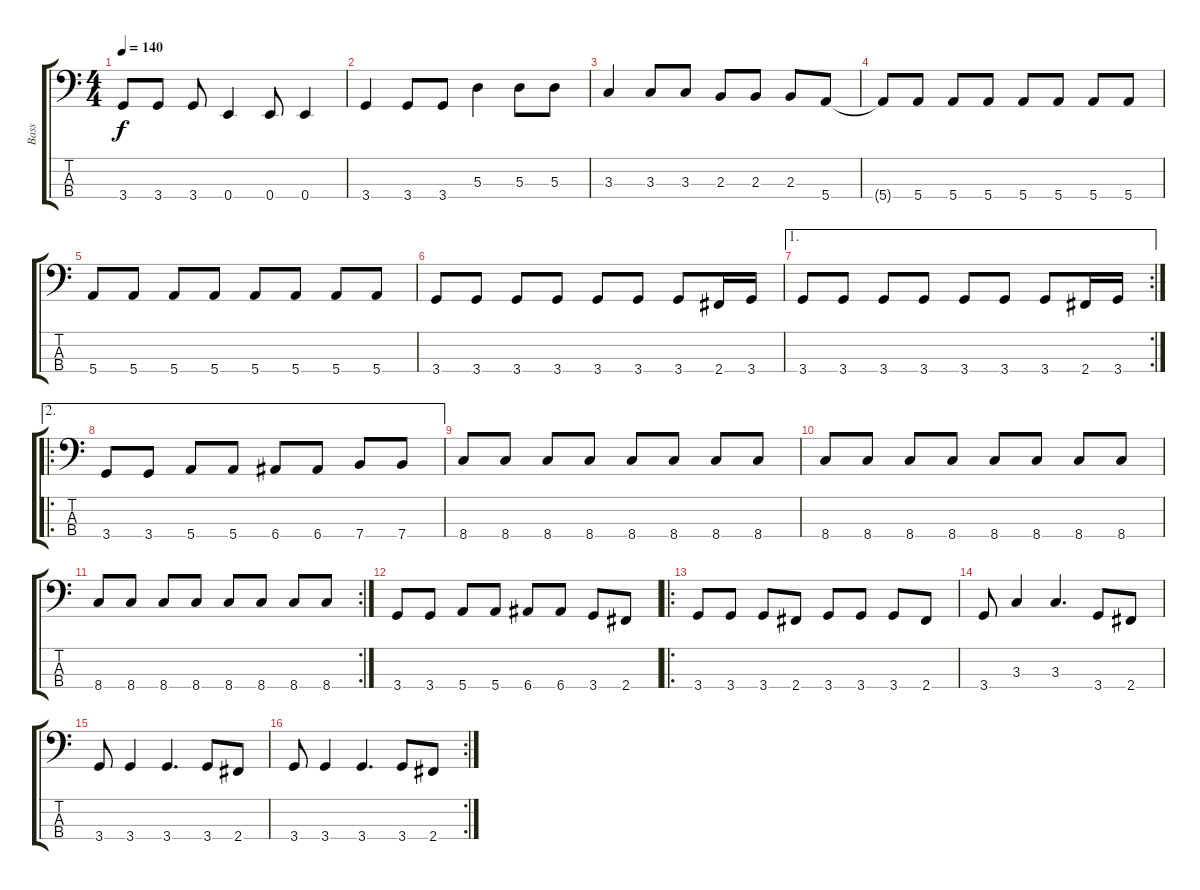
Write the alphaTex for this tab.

\track ("Bass" "Bass") {instrument electricbasspick}
\staff {score tabs}
\tuning (G2 D2 A1 E1) {hide}
\ts (4 4)
\tempo 140
\clef f4
\ks c
3.4.8{dy f} 3.4.8 3.4.8 0.4.4 0.4.8 0.4.4 |
3.4.4 3.4.8 3.4.8 5.3.4 5.3.8 5.3.8 |
3.3.4 3.3.8 3.3.8 2.3.8 2.3.8 2.3.8 5.4.8 |
5.4{t}.8 5.4.8 5.4.8 5.4.8 5.4.8 5.4.8 5.4.8 5.4.8 |
5.4.8 5.4.8 5.4.8 5.4.8 5.4.8 5.4.8 5.4.8 5.4.8 |
3.4.8 3.4.8 3.4.8 3.4.8 3.4.8 3.4.8 3.4.8 2.4.16 3.4.16 |
\ae 1
\rc 2
3.4.8 3.4.8 3.4.8 3.4.8 3.4.8 3.4.8 3.4.8 2.4.16 3.4.16 |
\ae 2
\ro
3.4.8 3.4.8 5.4.8 5.4.8 6.4.8 6.4.8 7.4.8 7.4.8 |
8.4.8 8.4.8 8.4.8 8.4.8 8.4.8 8.4.8 8.4.8 8.4.8 |
8.4.8 8.4.8 8.4.8 8.4.8 8.4.8 8.4.8 8.4.8 8.4.8 |
\rc 2
8.4.8 8.4.8 8.4.8 8.4.8 8.4.8 8.4.8 8.4.8 8.4.8 |
3.4.8 3.4.8 5.4.8 5.4.8 6.4.8 6.4.8 3.4.8 2.4.8 |
\ro
3.4.8 3.4.8 3.4.8 2.4.8 3.4.8 3.4.8 3.4.8 2.4.8 |
3.4.8 3.3.4 3.3.4{d} 3.4.8 2.4.8 |
3.4.8 3.4.4 3.4.4{d} 3.4.8 2.4.8 |
\rc 2
3.4.8 3.4.4 3.4.4{d} 3.4.8 2.4.8
